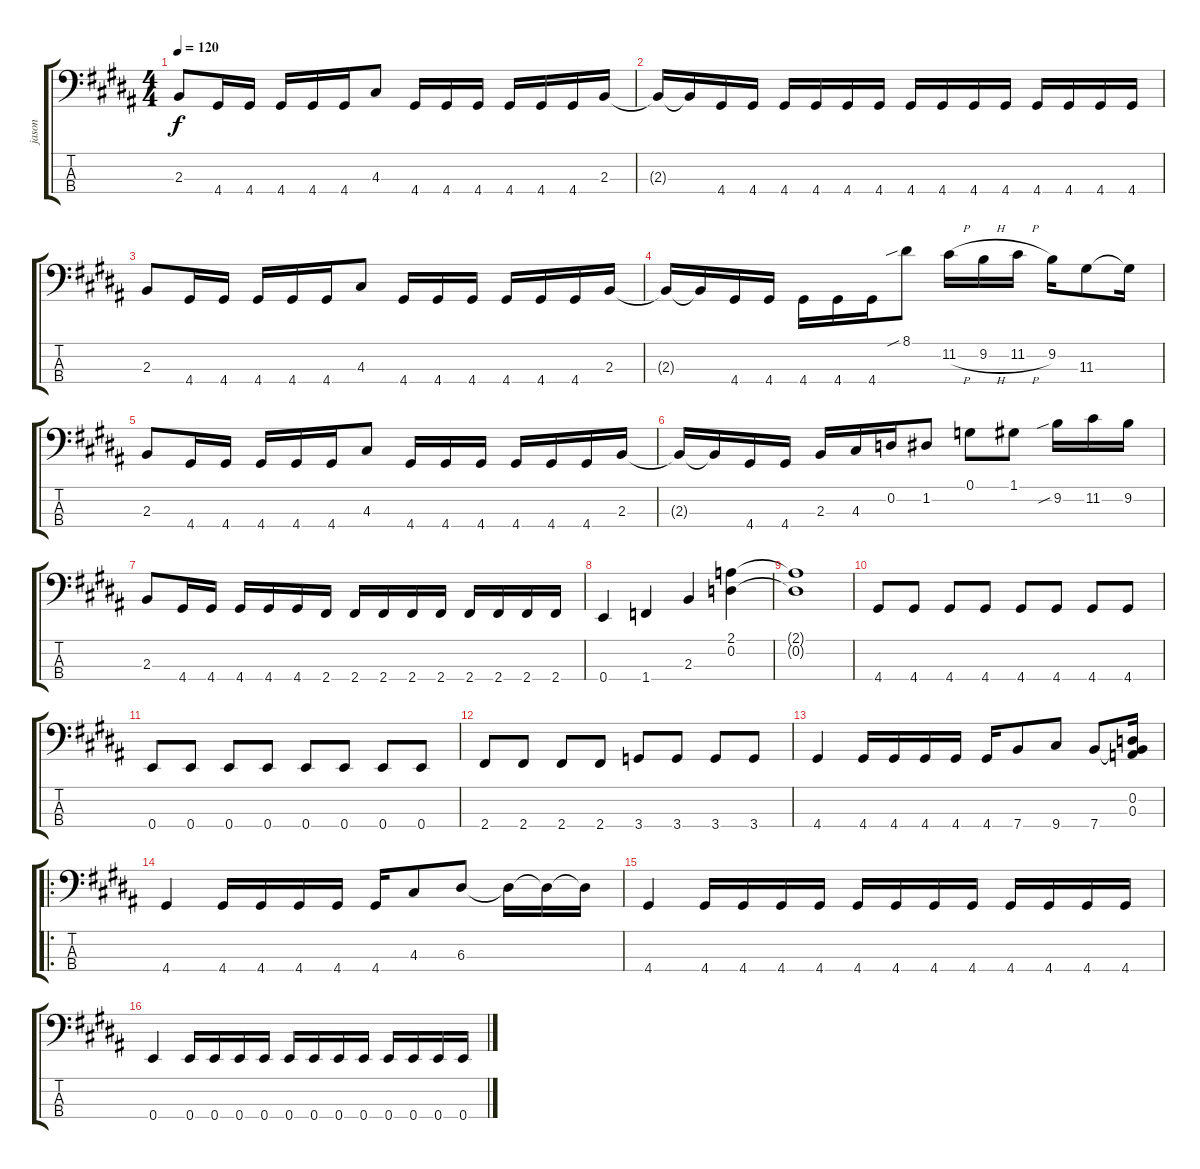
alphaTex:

\track ("jason" "jason") {instrument electricbasspick}
\staff {score tabs}
\tuning (G2 D2 A1 E1) {hide}
\ts (4 4)
\tempo 120
\clef f4
\ks g#minor
2.3.8{dy f instrument electricbasspick} 4.4.16 4.4.16 4.4.16 4.4.16 4.4.16 4.3.8 4.4.16 4.4.16 4.4.16 4.4.16 4.4.16 4.4.16 2.3.16 |
2.3{t}.16 2.3{t}.16 4.4.16 4.4.16 4.4.16 4.4.16 4.4.16 4.4.16 4.4.16 4.4.16 4.4.16 4.4.16 4.4.16 4.4.16 4.4.16 4.4.16 |
2.3.8 4.4.16 4.4.16 4.4.16 4.4.16 4.4.16 4.3.8 4.4.16 4.4.16 4.4.16 4.4.16 4.4.16 4.4.16 2.3.16 |
2.3{t}.16 2.3{t}.16 4.4.16 4.4.16 4.4.16 4.4.16 4.4.16 8.1{sib}.8 11.2{h}.16 9.2{h}.16 11.2{h}.16 9.2.16 11.3.8 11.3{t}.16 |
2.3.8 4.4.16 4.4.16 4.4.16 4.4.16 4.4.16 4.3.8 4.4.16 4.4.16 4.4.16 4.4.16 4.4.16 4.4.16 2.3.16 |
2.3{t}.16 2.3{t}.16 4.4.16 4.4.16 2.3.16 4.3.16 0.2.16 1.2.8 0.1.8 1.1.8 9.2{sib}.16 11.2.16 9.2.16 |
2.3.8 4.4.16 4.4.16 4.4.16 4.4.16 4.4.16 2.4.16 2.4.16 2.4.16 2.4.16 2.4.16 2.4.16 2.4.16 2.4.16 2.4.16 |
0.4.4 1.4.4 2.3.4 (2.1 0.2).4 |
(2.1{t} 0.2{t}).1 |
4.4.8 4.4.8 4.4.8 4.4.8 4.4.8 4.4.8 4.4.8 4.4.8 |
0.4.8 0.4.8 0.4.8 0.4.8 0.4.8 0.4.8 0.4.8 0.4.8 |
2.4.8 2.4.8 2.4.8 2.4.8 3.4.8 3.4.8 3.4.8 3.4.8 |
4.4.4 4.4.16 4.4.16 4.4.16 4.4.16 4.4.16 7.4.8 9.4.8 7.4.8 (0.2 0.3 7.4{t}).16 |
\ro
4.4.4 4.4.16 4.4.16 4.4.16 4.4.16 4.4.16 4.3.8 6.3.8 6.3{t}.16 6.3{t}.16 6.3{t}.16 |
4.4.4 4.4.16 4.4.16 4.4.16 4.4.16 4.4.16 4.4.16 4.4.16 4.4.16 4.4.16 4.4.16 4.4.16 4.4.16 |
0.4.4 0.4.16 0.4.16 0.4.16 0.4.16 0.4.16 0.4.16 0.4.16 0.4.16 0.4.16 0.4.16 0.4.16 0.4.16
